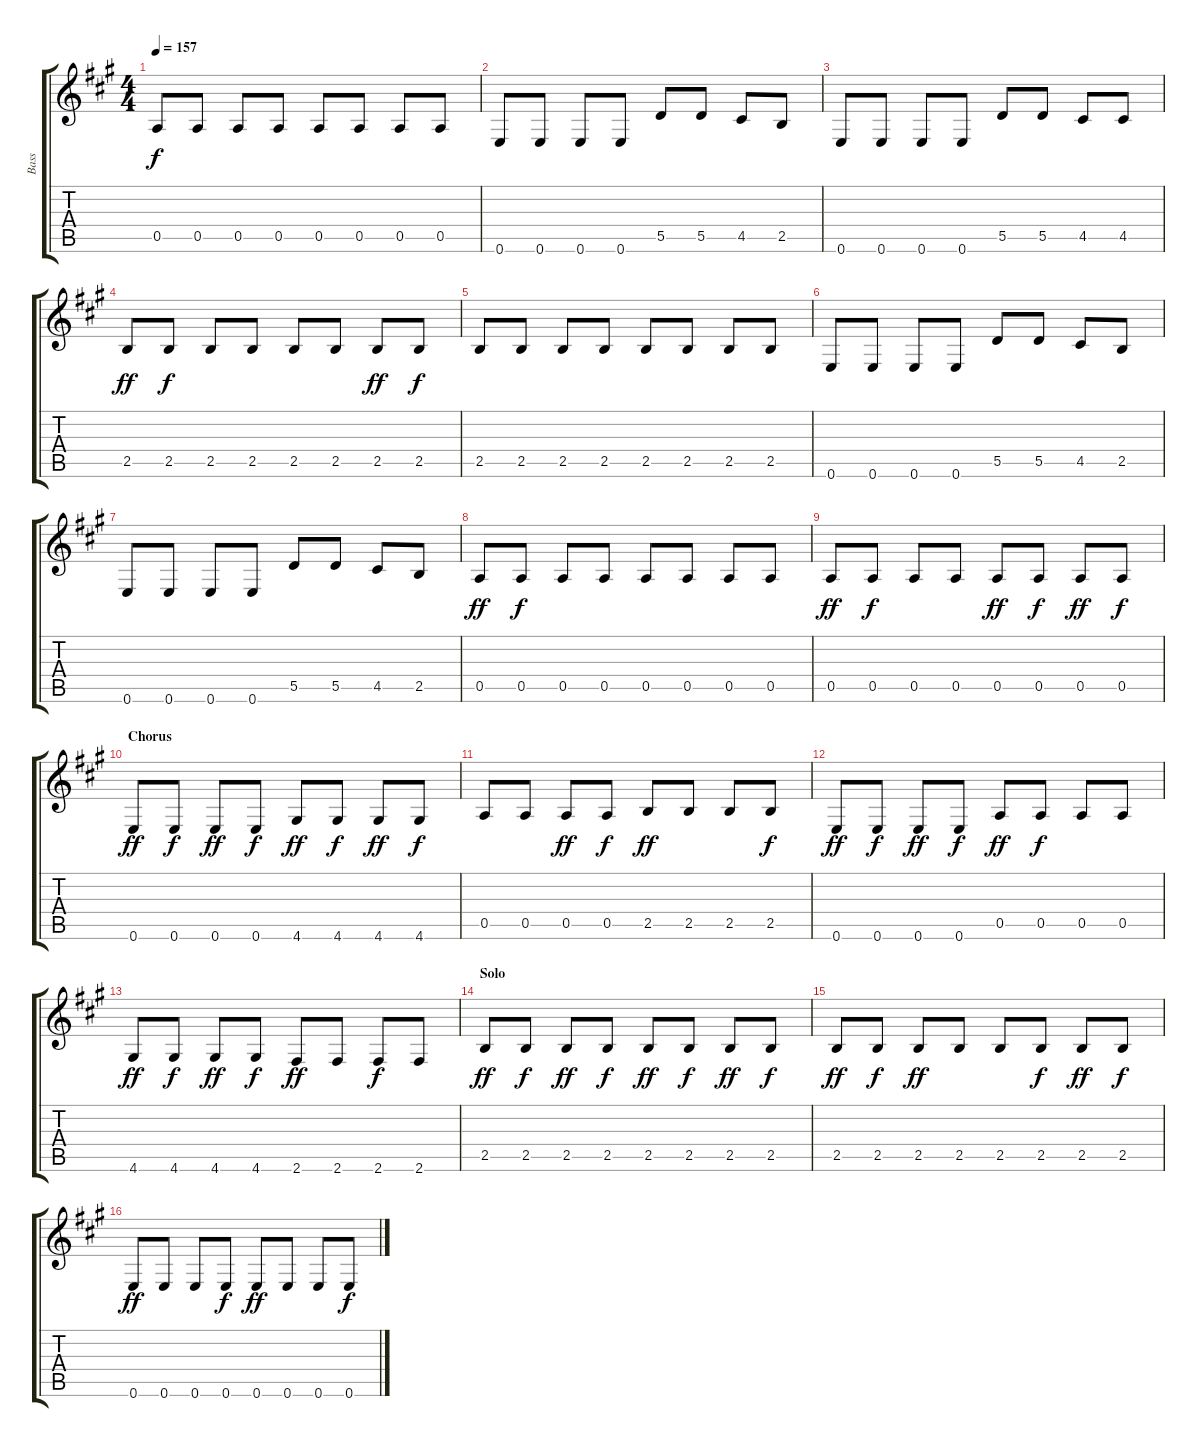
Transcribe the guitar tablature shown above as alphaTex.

\track ("Bass" "Bass") {instrument electricbasspick}
\staff {score tabs}
\tuning (E4 B3 G3 D3 A2 E2) {hide}
\ts (4 4)
\tempo 157
\clef g2
\ks a
0.5.8{dy f} 0.5.8 0.5.8 0.5.8 0.5.8 0.5.8 0.5.8 0.5.8 |
0.6.8 0.6.8 0.6.8 0.6.8 5.5.8 5.5.8 4.5.8 2.5.8 |
0.6.8 0.6.8 0.6.8 0.6.8 5.5.8 5.5.8 4.5.8 4.5.8 |
2.5.8{dy ff} 2.5.8{dy f} 2.5.8 2.5.8 2.5.8 2.5.8 2.5.8{dy ff} 2.5.8{dy f} |
2.5.8 2.5.8 2.5.8 2.5.8 2.5.8 2.5.8 2.5.8 2.5.8 |
0.6.8 0.6.8 0.6.8 0.6.8 5.5.8 5.5.8 4.5.8 2.5.8 |
0.6.8 0.6.8 0.6.8 0.6.8 5.5.8 5.5.8 4.5.8 2.5.8 |
0.5.8{dy ff} 0.5.8{dy f} 0.5.8 0.5.8 0.5.8 0.5.8 0.5.8 0.5.8 |
0.5.8{dy ff} 0.5.8{dy f} 0.5.8 0.5.8 0.5.8{dy ff} 0.5.8{dy f} 0.5.8{dy ff} 0.5.8{dy f} |
\section ("" "Chorus")
0.6.8{dy ff} 0.6.8{dy f} 0.6.8{dy ff} 0.6.8{dy f} 4.6.8{dy ff} 4.6.8{dy f} 4.6.8{dy ff} 4.6.8{dy f} |
0.5.8 0.5.8 0.5.8{dy ff} 0.5.8{dy f} 2.5.8{dy ff} 2.5.8 2.5.8 2.5.8{dy f} |
0.6.8{dy ff} 0.6.8{dy f} 0.6.8{dy ff} 0.6.8{dy f} 0.5.8{dy ff} 0.5.8{dy f} 0.5.8 0.5.8 |
4.6.8{dy ff} 4.6.8{dy f} 4.6.8{dy ff} 4.6.8{dy f} 2.6.8{dy ff} 2.6.8 2.6.8{dy f} 2.6.8 |
\section ("" "Solo")
2.5.8{dy ff} 2.5.8{dy f} 2.5.8{dy ff} 2.5.8{dy f} 2.5.8{dy ff} 2.5.8{dy f} 2.5.8{dy ff} 2.5.8{dy f} |
2.5.8{dy ff} 2.5.8{dy f} 2.5.8{dy ff} 2.5.8 2.5.8 2.5.8{dy f} 2.5.8{dy ff} 2.5.8{dy f} |
0.6.8{dy ff} 0.6.8 0.6.8 0.6.8{dy f} 0.6.8{dy ff} 0.6.8 0.6.8 0.6.8{dy f}
